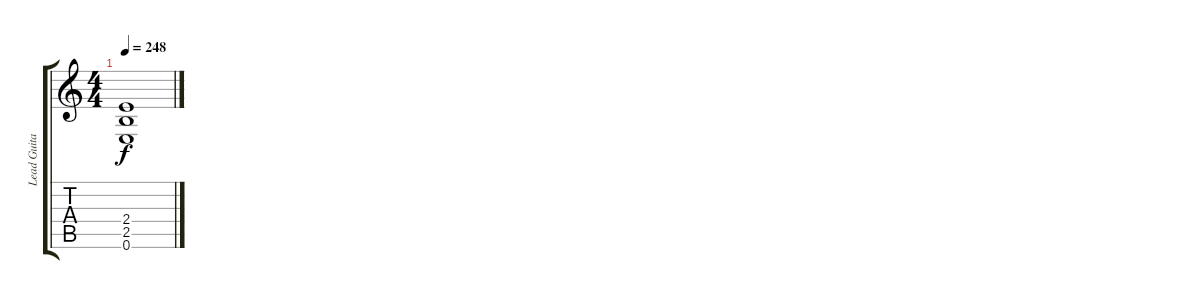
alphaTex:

\track ("Lead Guitar" "Lead Guita") {instrument overdrivenguitar}
\staff {score tabs}
\tuning (E4 B3 G3 D3 A2 E2) {hide}
\ts (4 4)
\tempo 248
\clef g2
\ks c
(2.4{t} 2.5{t} 0.6{t}).1{dy f}
